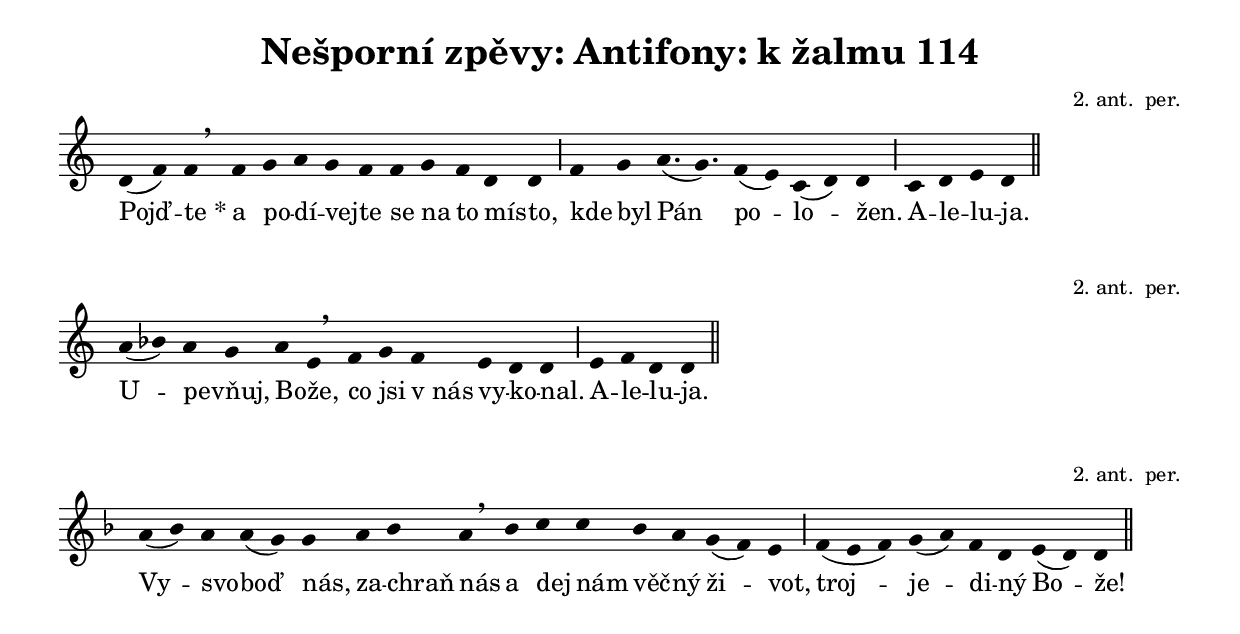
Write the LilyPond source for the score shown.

\version "2.15.37"

\header {
  title = "Nešporní zpěvy: Antifony: k žalmu 114"
}

\include "spolecne_nespory.ly"
\include "../../dilyresponsorii.ly"

\score {
  \relative c' {
    \choralniRezim
    d4( f) f \barMin f g a g f f g f d d \barMaior
    f g a4.( g) f4( e) c( d) d \barMaior
    c d e d \barFinalis
  }
  \addlyrics {
    Pojď -- te_* a po -- dí -- vej -- te se na to mís -- to,
    kde byl Pán po -- lo -- žen.
    A -- le -- lu -- ja.
  }
  \header {
    quid = "2. ant."
    modus = "per"
    differentia = ""
    psalmus = "Žalm 114"
    id = "zmrtvychvstani-ant2"
    piece = \markup {\sestavTitulek}
  }
}

\score {
  \relative c'' {
    \choralniRezim
    a4( bes) a g a e \barMin f g f e d d \barMaior
    e f d d \barFinalis
  }
  \addlyrics {
    U -- pev -- ňuj, Bo -- že,
    co jsi v_nás vy -- ko -- nal.
    A -- le -- lu -- ja.
  }
  \header {
    quid = "2. ant."
    modus = "per"
    differentia = ""
    psalmus = "Žalm 114"
    id = "seslani-ant2"
    piece = \markup {\sestavTitulek}
  }
}

\score {
  \relative c'' {
    \choralniRezim
    \key f \major
    a( bes) a a( g) g a bes a \barMin
    bes c c bes a g( f) e \barMaior
    f( e f) g( a) f d e( d) d \barFinalis
  }
  \addlyrics {
    Vy -- svo -- boď nás, za -- chraň nás
    a dej nám věč -- ný ži -- vot,
    troj -- je -- di -- ný Bo -- že!
  }
  \header {
    quid = "2. ant."
    modus = "per"
    differentia = ""
    psalmus = "Žalm 114"
    id = "trojice-ant2"
    piece = \markup {\sestavTitulek}
  }
}
